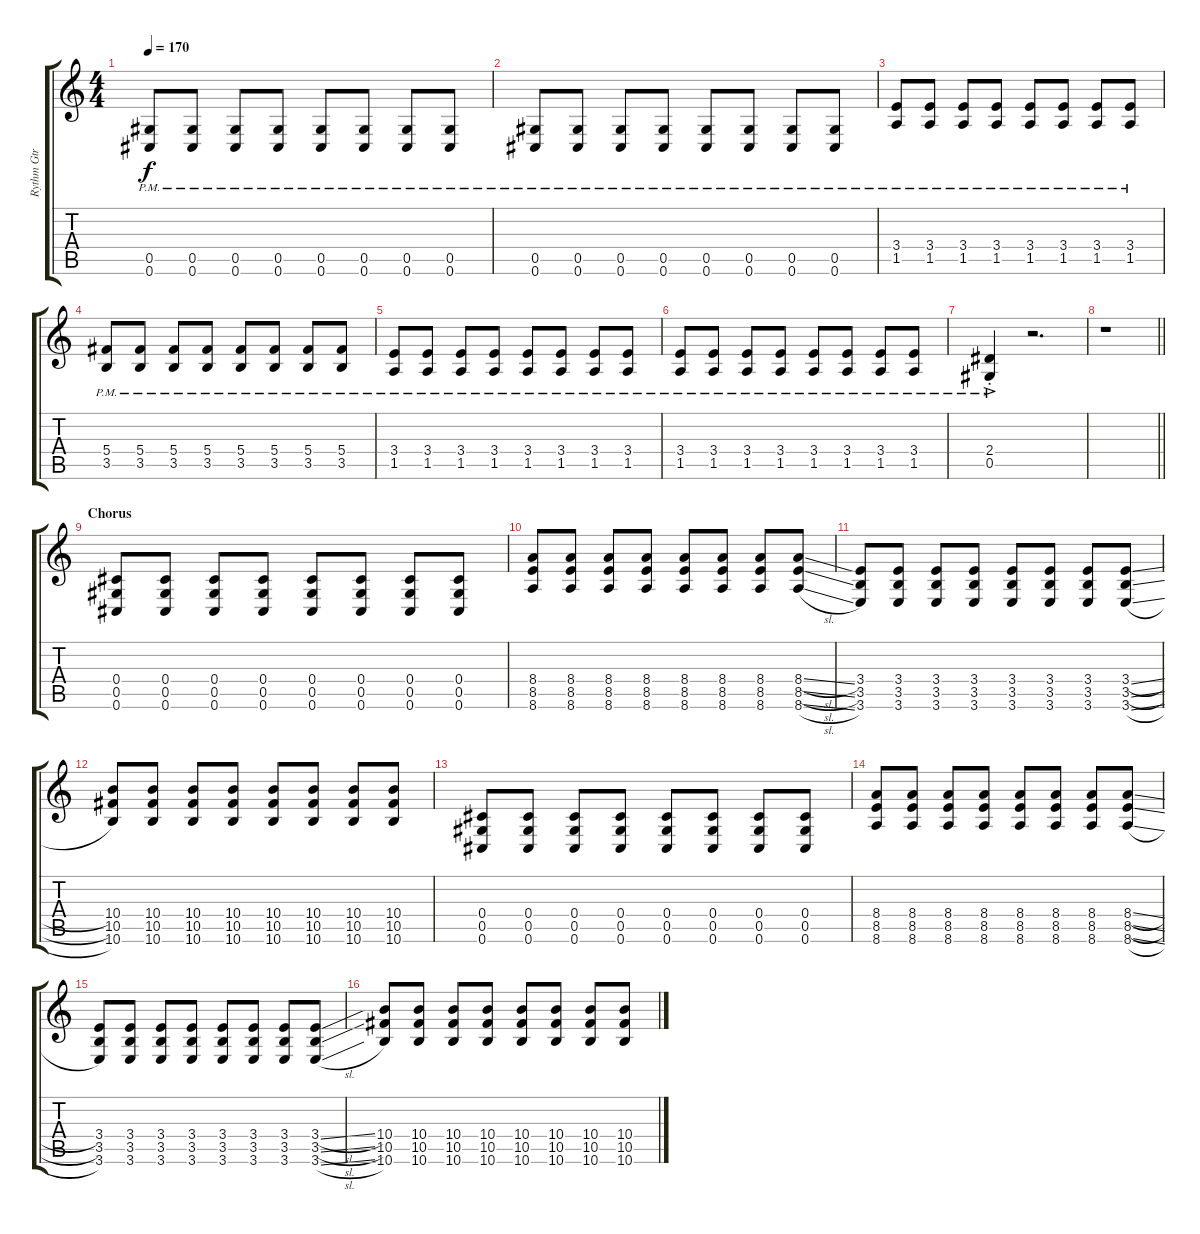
\track ("Rythm Gtr L" "Rythm Gtr ") {instrument distortionguitar}
\staff {score tabs}
\tuning (Eb4 Bb3 Gb3 Db3 Ab2 Db2) {hide}
\ts (4 4)
\tempo 170
\clef g2
\ks c
(0.5{pm} 0.6{pm}).8{dy f} (0.5{pm} 0.6{pm}).8 (0.5{pm} 0.6{pm}).8 (0.5{pm} 0.6{pm}).8 (0.5{pm} 0.6{pm}).8 (0.5{pm} 0.6{pm}).8 (0.5{pm} 0.6{pm}).8 (0.5{pm} 0.6{pm}).8 |
(0.5{pm} 0.6{pm}).8 (0.5{pm} 0.6{pm}).8 (0.5{pm} 0.6{pm}).8 (0.5{pm} 0.6{pm}).8 (0.5{pm} 0.6{pm}).8 (0.5{pm} 0.6{pm}).8 (0.5{pm} 0.6{pm}).8 (0.5{pm} 0.6{pm}).8 |
(3.4{pm} 1.5{pm}).8 (3.4{pm} 1.5{pm}).8 (3.4{pm} 1.5{pm}).8 (3.4{pm} 1.5{pm}).8 (3.4{pm} 1.5{pm}).8 (3.4{pm} 1.5{pm}).8 (3.4{pm} 1.5{pm}).8 (3.4{pm} 1.5{pm}).8 |
(5.4{pm} 3.5{pm}).8 (5.4{pm} 3.5{pm}).8 (5.4{pm} 3.5{pm}).8 (5.4{pm} 3.5{pm}).8 (5.4{pm} 3.5{pm}).8 (5.4{pm} 3.5{pm}).8 (5.4{pm} 3.5{pm}).8 (5.4{pm} 3.5{pm}).8 |
(3.4{pm} 1.5{pm}).8 (3.4{pm} 1.5{pm}).8 (3.4{pm} 1.5{pm}).8 (3.4{pm} 1.5{pm}).8 (3.4{pm} 1.5{pm}).8 (3.4{pm} 1.5{pm}).8 (3.4{pm} 1.5{pm}).8 (3.4{pm} 1.5{pm}).8 |
(3.4{pm} 1.5{pm}).8 (3.4{pm} 1.5{pm}).8 (3.4{pm} 1.5{pm}).8 (3.4{pm} 1.5{pm}).8 (3.4{pm} 1.5{pm}).8 (3.4{pm} 1.5{pm}).8 (3.4{pm} 1.5{pm}).8 (3.4{pm} 1.5{pm}).8 |
(2.4{ac pm st} 0.5{ac pm st}).4 r.2{d} |
\barLineRight lightlight
r.1 |
\section ("" "Chorus")
(0.4 0.5 0.6).8 (0.4 0.5 0.6).8 (0.4 0.5 0.6).8 (0.4 0.5 0.6).8 (0.4 0.5 0.6).8 (0.4 0.5 0.6).8 (0.4 0.5 0.6).8 (0.4 0.5 0.6).8 |
(8.4 8.5 8.6).8 (8.4 8.5 8.6).8 (8.4 8.5 8.6).8 (8.4 8.5 8.6).8 (8.4 8.5 8.6).8 (8.4 8.5 8.6).8 (8.4 8.5 8.6).8 (8.4{sl} 8.5{sl} 8.6{sl}).8 |
(3.4 3.5 3.6).8 (3.4 3.5 3.6).8 (3.4 3.5 3.6).8 (3.4 3.5 3.6).8 (3.4 3.5 3.6).8 (3.4 3.5 3.6).8 (3.4 3.5 3.6).8 (3.4{sl} 3.5{sl} 3.6{sl}).8 |
(10.4 10.5 10.6).8 (10.4 10.5 10.6).8 (10.4 10.5 10.6).8 (10.4 10.5 10.6).8 (10.4 10.5 10.6).8 (10.4 10.5 10.6).8 (10.4 10.5 10.6).8 (10.4 10.5 10.6).8 |
(0.4 0.5 0.6).8 (0.4 0.5 0.6).8 (0.4 0.5 0.6).8 (0.4 0.5 0.6).8 (0.4 0.5 0.6).8 (0.4 0.5 0.6).8 (0.4 0.5 0.6).8 (0.4 0.5 0.6).8 |
(8.4 8.5 8.6).8 (8.4 8.5 8.6).8 (8.4 8.5 8.6).8 (8.4 8.5 8.6).8 (8.4 8.5 8.6).8 (8.4 8.5 8.6).8 (8.4 8.5 8.6).8 (8.4{sl} 8.5{sl} 8.6{sl}).8 |
(3.4 3.5 3.6).8 (3.4 3.5 3.6).8 (3.4 3.5 3.6).8 (3.4 3.5 3.6).8 (3.4 3.5 3.6).8 (3.4 3.5 3.6).8 (3.4 3.5 3.6).8 (3.4{sl} 3.5{sl} 3.6{sl}).8 |
(10.4 10.5 10.6).8 (10.4 10.5 10.6).8 (10.4 10.5 10.6).8 (10.4 10.5 10.6).8 (10.4 10.5 10.6).8 (10.4 10.5 10.6).8 (10.4 10.5 10.6).8 (10.4 10.5 10.6).8
